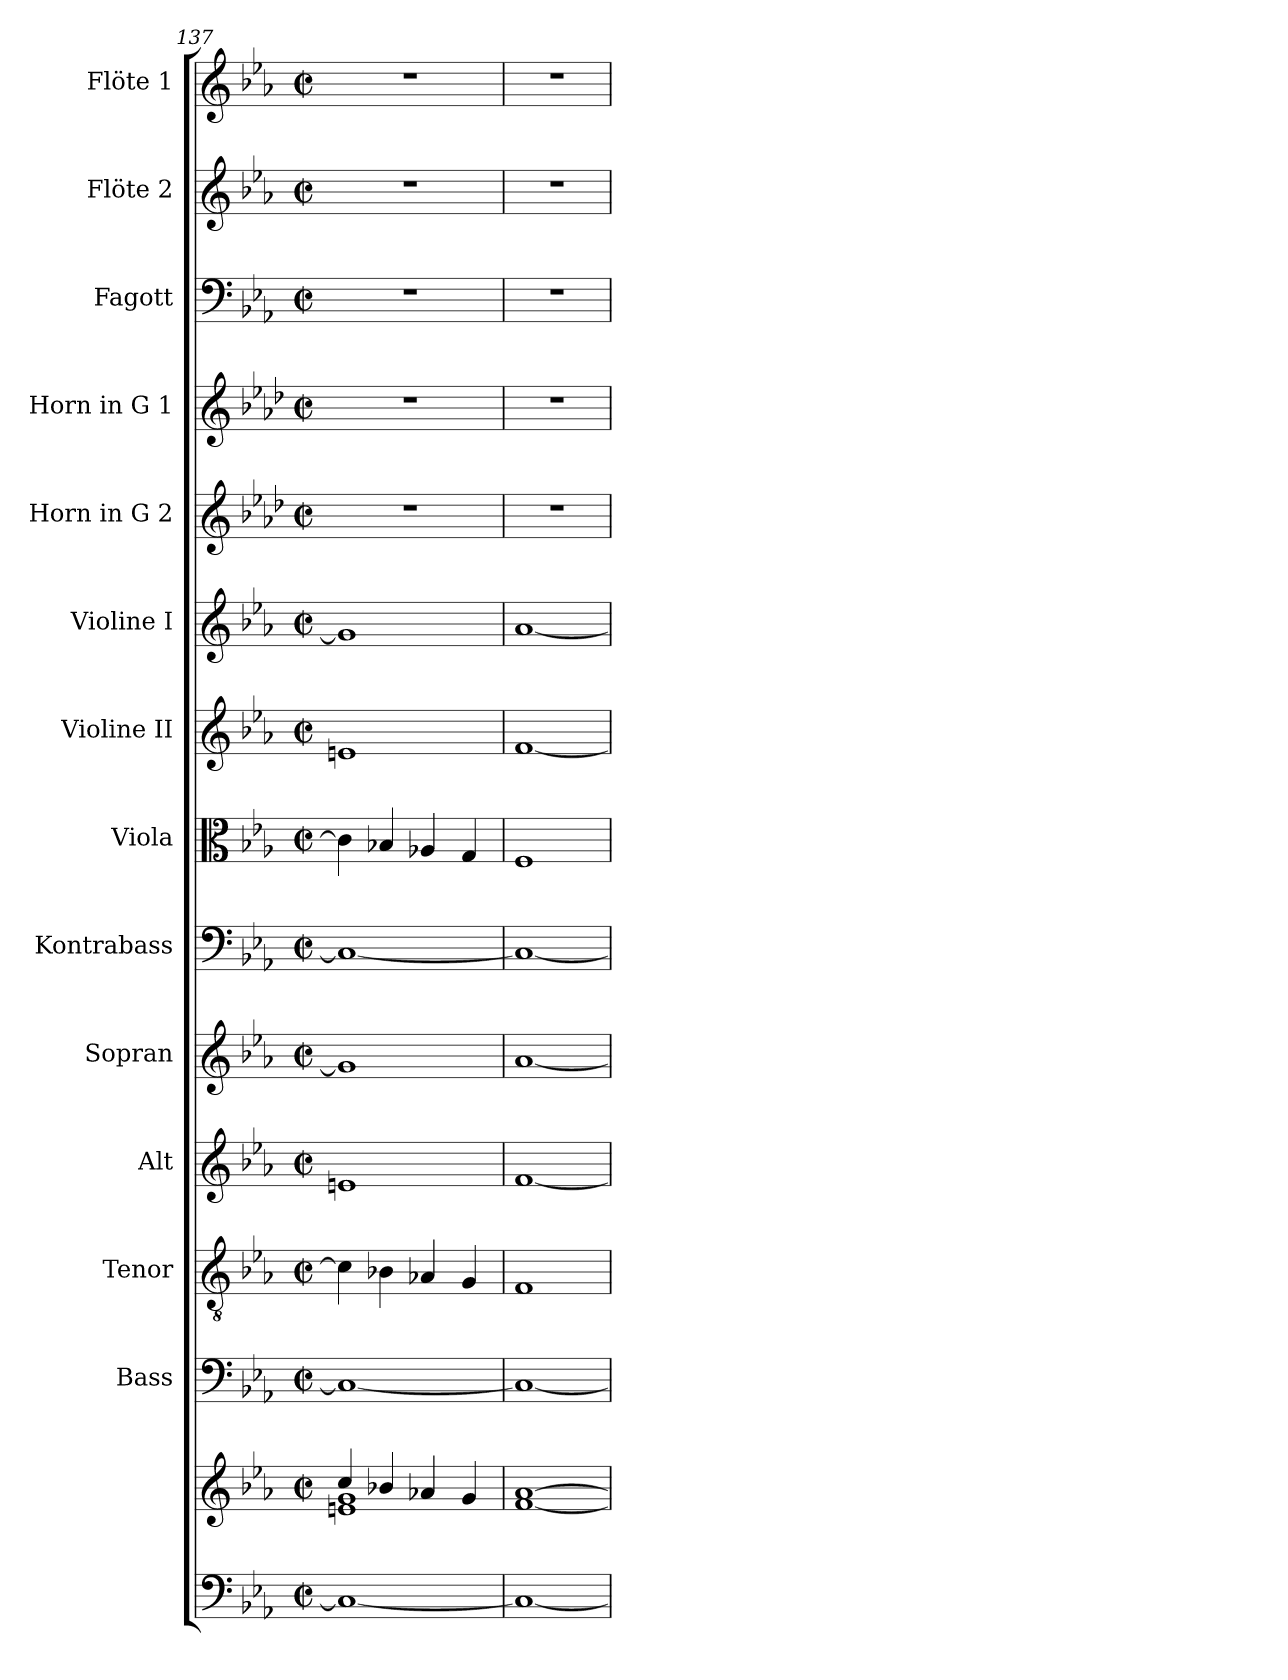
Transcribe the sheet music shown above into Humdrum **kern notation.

**kern	**kern	**kern	**kern	**kern	**kern	**kern	**kern	**kern	**kern	**kern	**kern	**kern	**kern	**kern
*part14	*part14	*part13	*part12	*part11	*part10	*part9	*part8	*part7	*part6	*part5	*part4	*part3	*part2	*part1
*staff15	*staff14	*staff13	*staff12	*staff11	*staff10	*staff9	*staff8	*staff7	*staff6	*staff5	*staff4	*staff3	*staff2	*staff1
*	*	*I"Bass	*I"Tenor	*I"Alt	*I"Sopran	*I"Kontrabass	*I"Viola	*I"Violine II	*I"Violine I	*I"Horn in G 2	*I"Horn in G 1	*I"Fagott	*I"Flöte 2	*I"Flöte 1
*	*	*I'B.	*I'T.	*I'A.	*I'S.	*I'Kb.	*I'Vla.	*I'Vl. II	*I'Vl. I	*	*	*I'Fg.	*I'Fl. 2	*I'Fl. 1
*clefF4	*clefG2	*clefF4	*clefGv2	*clefG2	*clefG2	*clefF4	*clefC3	*clefG2	*clefG2	*clefG2	*clefG2	*clefF4	*clefG2	*clefG2
*	*	*	*	*	*	*ITrd7c12	*	*	*	*ITrd3c5	*ITrd3c5	*	*	*
*k[b-e-a-]	*k[b-e-a-]	*k[b-e-a-]	*k[b-e-a-]	*k[b-e-a-]	*k[b-e-a-]	*k[b-e-a-]	*k[b-e-a-]	*k[b-e-a-]	*k[b-e-a-]	*k[b-e-a-]	*k[b-e-a-]	*k[b-e-a-]	*k[b-e-a-]	*k[b-e-a-]
*E-:	*E-:	*E-:	*E-:	*E-:	*E-:	*E-:	*E-:	*E-:	*E-:	*E-:	*E-:	*E-:	*E-:	*E-:
*M2/2	*M2/2	*M2/2	*M2/2	*M2/2	*M2/2	*M2/2	*M2/2	*M2/2	*M2/2	*M2/2	*M2/2	*M2/2	*M2/2	*M2/2
*met(c|)	*met(c|)	*met(c|)	*met(c|)	*met(c|)	*met(c|)	*met(c|)	*met(c|)	*met(c|)	*met(c|)	*met(c|)	*met(c|)	*met(c|)	*met(c|)	*met(c|)
=137	=137	=137	=137	=137	=137	=137	=137	=137	=137	=137	=137	=137	=137	=137
*	*^	*	*	*	*	*	*	*	*	*	*	*	*	*
1C_	4cc/	1en 1g	1C_	4c\]	1en	1g]	1CC_	4c\]	1en	1g]	1r	1r	1r	1r	1r
.	4b-X/	.	.	4B-X\	.	.	.	4B-X/	.	.	.	.	.	.	.
.	4a-X/	.	.	4A-X/	.	.	.	4A-X/	.	.	.	.	.	.	.
.	4g/	.	.	4G/	.	.	.	4G/	.	.	.	.	.	.	.
=138	=138	=138	=138	=138	=138	=138	=138	=138	=138	=138	=138	=138	=138	=138	=138
1C_	[>1a-	[<1f	1C_	1F	[1f	[1a-	1CC_	1F	[1f	[1a-	1r	1r	1r	1r	1r
*	*v	*v	*	*	*	*	*	*	*	*	*	*	*	*	*
=	=	=	=	=	=	=	=	=	=	=	=	=	=	=
*-	*-	*-	*-	*-	*-	*-	*-	*-	*-	*-	*-	*-	*-	*-
